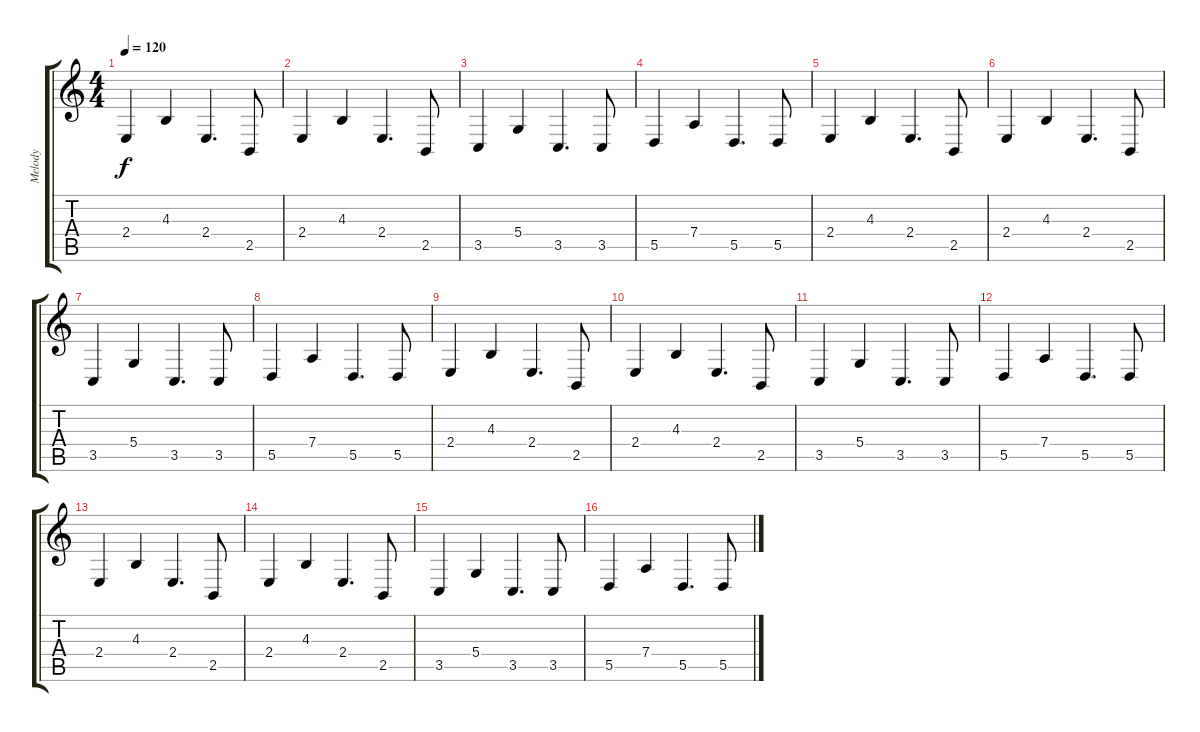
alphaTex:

\track ("Melody" "Melody") {instrument fx4atmosphere}
\staff {score tabs}
\tuning (E4 B3 G3 D3 A2 E2) {hide}
\ts (4 4)
\tempo 120
\clef g2
\ks c
2.4.4{dy f} 4.3.4 2.4.4{d} 2.5.8 |
2.4.4 4.3.4 2.4.4{d} 2.5.8 |
3.5.4 5.4.4 3.5.4{d} 3.5.8 |
5.5.4 7.4.4 5.5.4{d} 5.5.8 |
2.4.4 4.3.4 2.4.4{d} 2.5.8 |
2.4.4 4.3.4 2.4.4{d} 2.5.8 |
3.5.4 5.4.4 3.5.4{d} 3.5.8 |
5.5.4 7.4.4 5.5.4{d} 5.5.8 |
2.4.4 4.3.4 2.4.4{d} 2.5.8 |
2.4.4 4.3.4 2.4.4{d} 2.5.8 |
3.5.4 5.4.4 3.5.4{d} 3.5.8 |
5.5.4 7.4.4 5.5.4{d} 5.5.8 |
2.4.4 4.3.4 2.4.4{d} 2.5.8 |
2.4.4 4.3.4 2.4.4{d} 2.5.8 |
3.5.4 5.4.4 3.5.4{d} 3.5.8 |
5.5.4 7.4.4 5.5.4{d} 5.5.8
